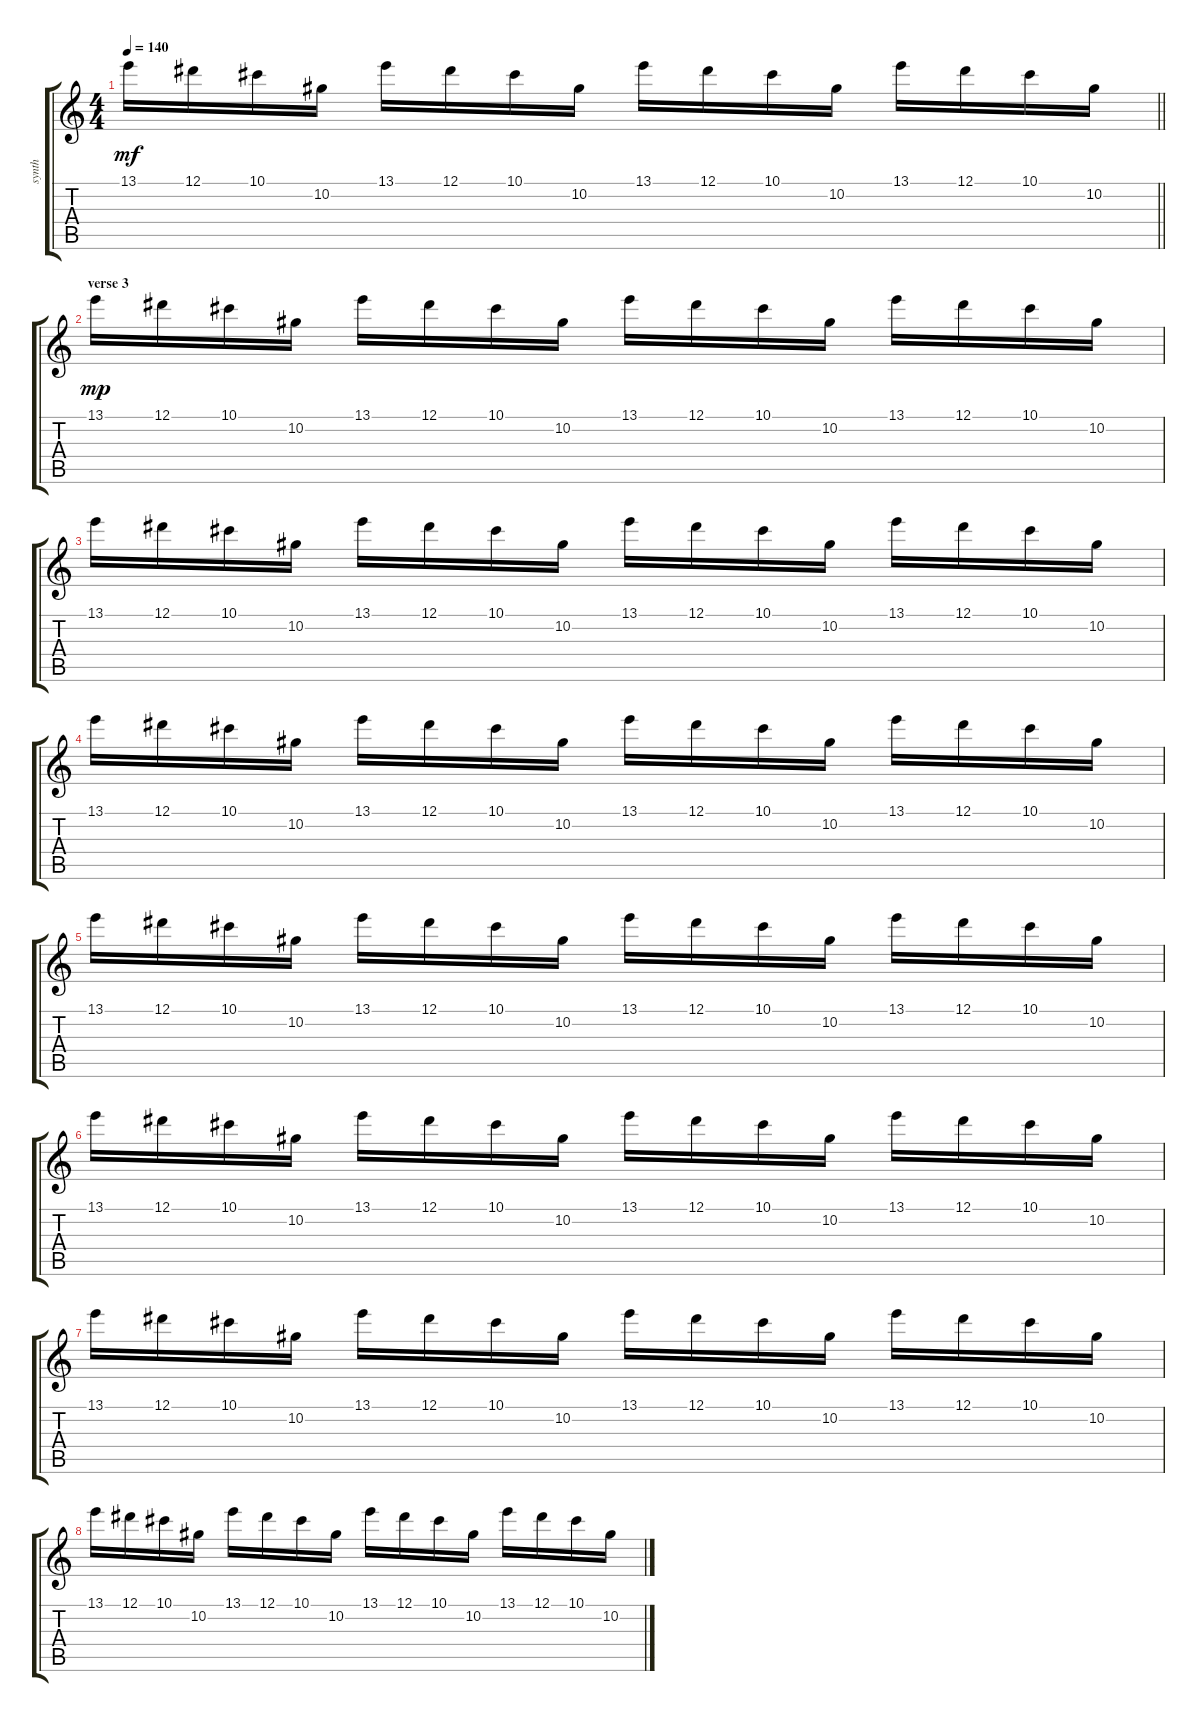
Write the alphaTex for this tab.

\track ("synth" "synth") {instrument synthbass1}
\staff {score tabs}
\tuning (Eb4 Bb3 Gb3 Db3 Ab2 Eb2) {hide}
\ts (4 4)
\tempo 140
\clef g2
\barLineRight lightlight
\ks c
13.1.16{dy mf} 12.1.16 10.1.16 10.2.16 13.1.16 12.1.16 10.1.16 10.2.16 13.1.16 12.1.16 10.1.16 10.2.16 13.1.16 12.1.16 10.1.16 10.2.16 |
\section ("" "verse 3")
13.1.16{dy mp} 12.1.16 10.1.16 10.2.16 13.1.16 12.1.16 10.1.16 10.2.16 13.1.16 12.1.16 10.1.16 10.2.16 13.1.16 12.1.16 10.1.16 10.2.16 |
13.1.16 12.1.16 10.1.16 10.2.16 13.1.16 12.1.16 10.1.16 10.2.16 13.1.16 12.1.16 10.1.16 10.2.16 13.1.16 12.1.16 10.1.16 10.2.16 |
13.1.16 12.1.16 10.1.16 10.2.16 13.1.16 12.1.16 10.1.16 10.2.16 13.1.16 12.1.16 10.1.16 10.2.16 13.1.16 12.1.16 10.1.16 10.2.16 |
13.1.16 12.1.16 10.1.16 10.2.16 13.1.16 12.1.16 10.1.16 10.2.16 13.1.16 12.1.16 10.1.16 10.2.16 13.1.16 12.1.16 10.1.16 10.2.16 |
13.1.16 12.1.16 10.1.16 10.2.16 13.1.16 12.1.16 10.1.16 10.2.16 13.1.16 12.1.16 10.1.16 10.2.16 13.1.16 12.1.16 10.1.16 10.2.16 |
13.1.16 12.1.16 10.1.16 10.2.16 13.1.16 12.1.16 10.1.16 10.2.16 13.1.16 12.1.16 10.1.16 10.2.16 13.1.16 12.1.16 10.1.16 10.2.16 |
13.1.16 12.1.16 10.1.16 10.2.16 13.1.16 12.1.16 10.1.16 10.2.16 13.1.16 12.1.16 10.1.16 10.2.16 13.1.16 12.1.16 10.1.16 10.2.16
